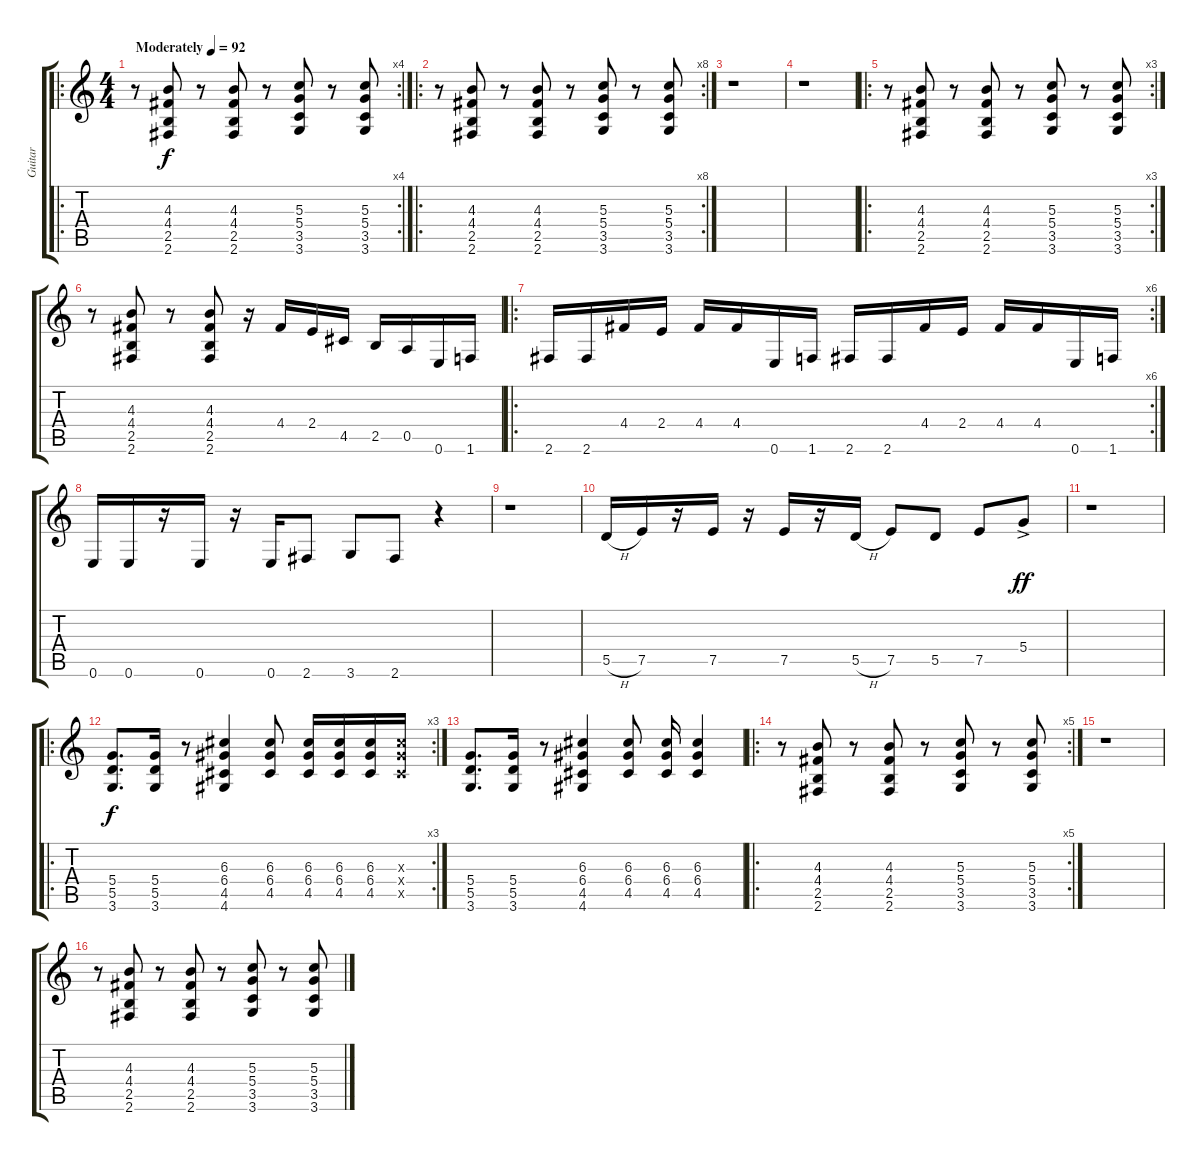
\track ("Guitar" "Guitar") {instrument distortionguitar}
\staff {score tabs}
\tuning (E4 B3 G3 D3 A2 E2) {hide}
\ro
\rc 4
\ts (4 4)
\tempo (92 "Moderately")
\clef g2
\ks c
r.8{dy f instrument distortionguitar} (4.3 4.4 2.5 2.6).8 r.8 (4.3 4.4 2.5 2.6).8 r.8 (5.3 5.4 3.5 3.6).8 r.8 (5.3 5.4 3.5 3.6).8 |
\ro
\rc 8
r.8 (4.3 4.4 2.5 2.6).8 r.8 (4.3 4.4 2.5 2.6).8 r.8 (5.3 5.4 3.5 3.6).8 r.8 (5.3 5.4 3.5 3.6).8 |
r.1 |
r.1 |
\ro
\rc 3
r.8 (4.3 4.4 2.5 2.6).8 r.8 (4.3 4.4 2.5 2.6).8 r.8 (5.3 5.4 3.5 3.6).8 r.8 (5.3 5.4 3.5 3.6).8 |
r.8 (4.3 4.4 2.5 2.6).8 r.8 (4.3 4.4 2.5 2.6).8 r.16 4.4.16 2.4.16 4.5.16 2.5.16 0.5.16 0.6.16 1.6.16 |
\ro
\rc 6
2.6.16 2.6.16 4.4.16 2.4.16 4.4.16 4.4.16 0.6.16 1.6.16 2.6.16 2.6.16 4.4.16 2.4.16 4.4.16 4.4.16 0.6.16 1.6.16 |
0.6.16 0.6.16 r.16 0.6.16 r.16 0.6.16 2.6.8 3.6.8 2.6.8 r.4 |
r.1 |
5.5{h}.16 7.5.16 r.16 7.5.16 r.16 7.5.16 r.16 5.5{h}.16 7.5.8 5.5.8 7.5.8 5.4{ac}.8{dy ff} |
r.1 |
\ro
\rc 3
(5.4 5.5 3.6).8{d dy f} (5.4 5.5 3.6).16 r.8 (6.3 6.4 4.5 4.6).4 (6.3 6.4 4.5).8 (6.3 6.4 4.5).16 (6.3 6.4 4.5).16 (6.3 6.4 4.5).16 (6.3{x} 6.4{x} 4.5{x}).16 |
(5.4 5.5 3.6).8{d} (5.4 5.5 3.6).16 r.8 (6.3 6.4 4.5 4.6).4 (6.3 6.4 4.5).8 (6.3 6.4 4.5).16 (6.3 6.4 4.5).4 |
\ro
\rc 5
r.8 (4.3 4.4 2.5 2.6).8 r.8 (4.3 4.4 2.5 2.6).8 r.8 (5.3 5.4 3.5 3.6).8 r.8 (5.3 5.4 3.5 3.6).8 |
r.1 |
r.8 (4.3 4.4 2.5 2.6).8 r.8 (4.3 4.4 2.5 2.6).8 r.8 (5.3 5.4 3.5 3.6).8 r.8 (5.3 5.4 3.5 3.6).8
